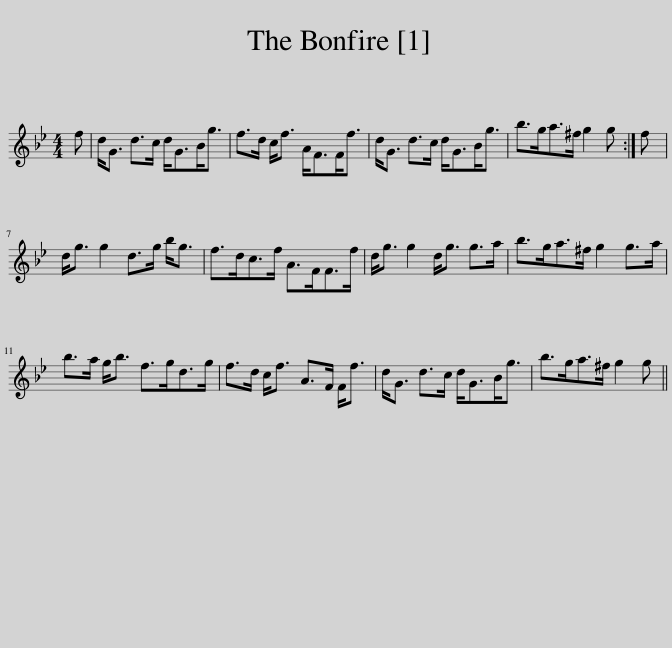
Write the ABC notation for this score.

X:1
L:1/8
M:4/4
I:linebreak $
K:Gmin
V:1 treble
V:1
 f | d<G d>c d<GB<g | f>d c<f A<FF<f | d<G d>c d<GB<g | b>ga>^f g2 g :| %5
 f |$ d<g g2 d>g b<g | f>dc>f A>FF>f | d<g g2 d<g g>a | b>ga>^f g2 g>a |$ %10
 b>a g<b f>gd>g | f>d c<f A>F F<f | d<G d>c d<GB<g | b>ga>^f g2 g || %14
